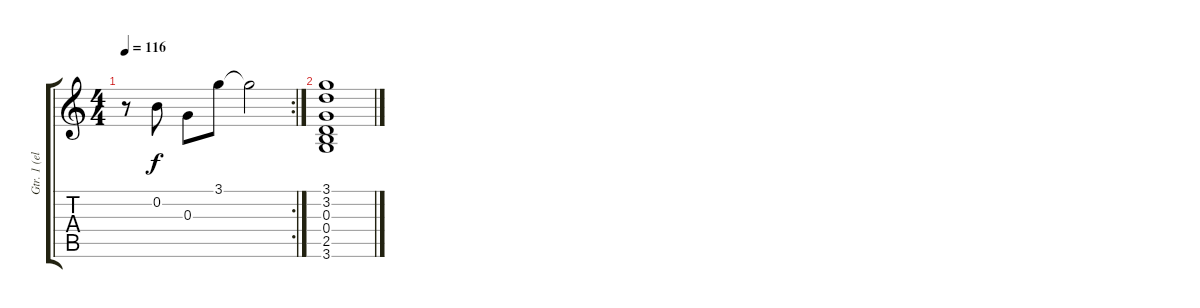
\track ("Gtr. 1 (elec. clean)" "Gtr. 1 (el") {instrument electricguitarclean}
\staff {score tabs}
\tuning (E4 B3 G3 D3 A2 E2) {hide}
\rc 2
\ts (4 4)
\tempo 116
\clef g2
\ks c
r.8{dy f} 0.2.8 0.3.8 3.1.8 3.1{t}.2 |
(3.1 3.2 0.3 0.4 2.5 3.6).1
